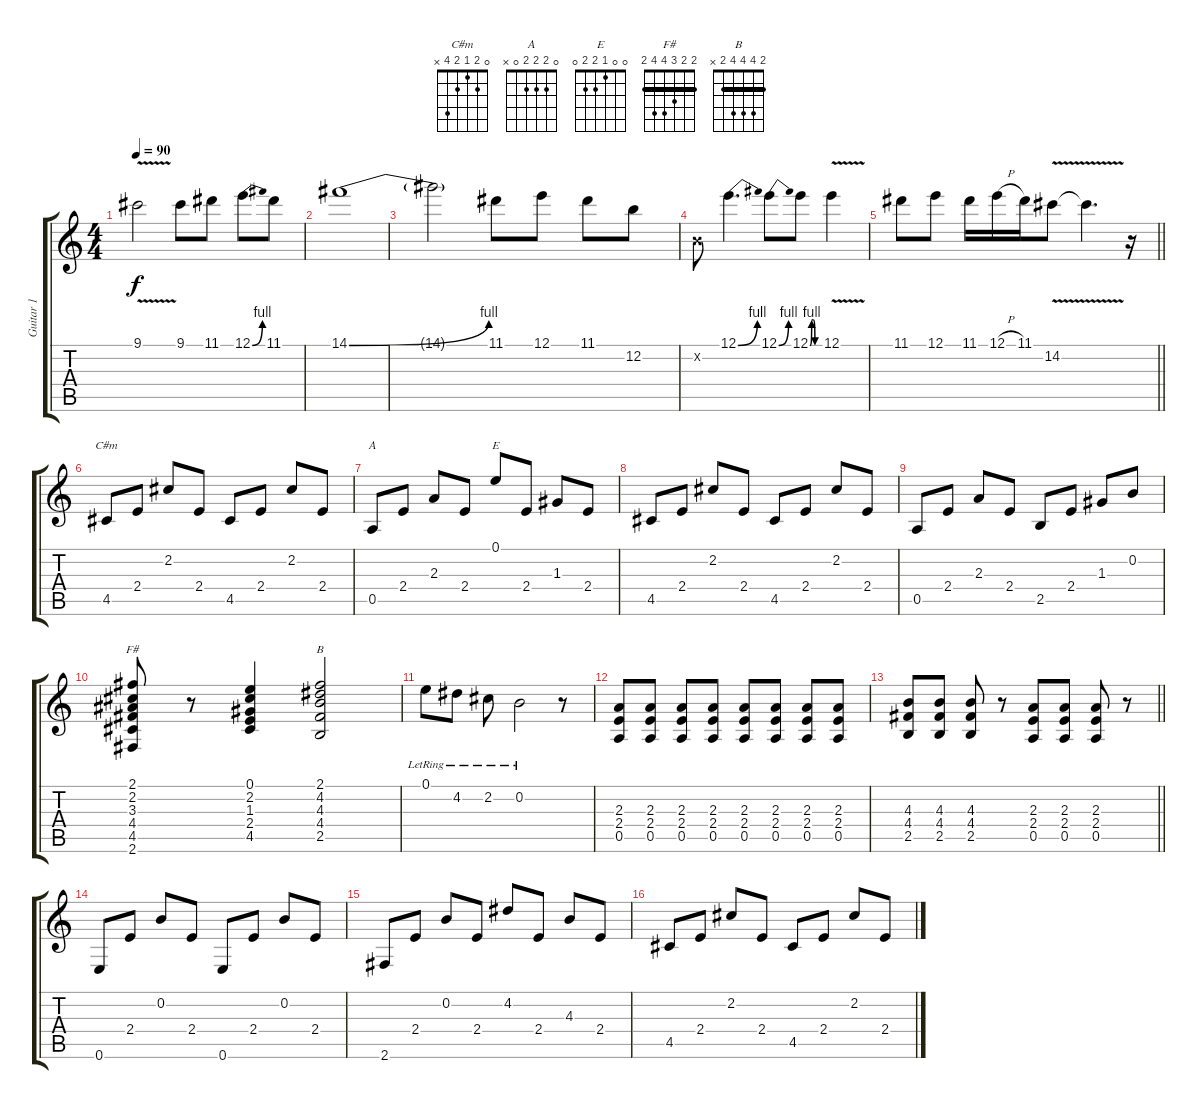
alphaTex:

\track ("Guitar 1" "Guitar 1") {instrument overdrivenguitar}
\staff {score tabs}
\tuning (E4 B3 G3 D3 A2 E2) {hide}
\chord ("C#m" 0 2 1 2 4 x)
\chord ("A" 0 2 2 2 0 x)
\chord ("E" 0 0 1 2 2 0)
\chord ("F#" 2 2 3 4 4 2) {barre 2}
\chord ("B" 2 4 4 4 2 x) {barre 2}
\ts (4 4)
\tempo 90
\clef g2
\ks c
9.1{v t}.2{dy f} 9.1.8 11.1.8 12.1{be (bend 0 0 60 4)}.8 11.1.8 |
14.1{be (bend 0 0 60 4)}.1 |
14.1{t}.2 11.1.8 12.1.8 11.1.8 12.2.8 |
0.2{x}.8 12.1{be (bend 0 0 60 4)}.4{d} 12.1{be (bend 0 0 60 4)}.8 12.1{be (custom 0 0 10 4 20 4 30 0 60 0)}.8 12.1{v}.4 |
\barLineRight lightlight
11.1.8 12.1.8 11.1.16 12.1{h}.16 11.1.16 14.2{v}.8 14.2{t}.4{d} r.16 |
4.5.8{ch "C#m" instrument acousticguitarsteel} 2.4.8 2.2.8 2.4.8 4.5.8 2.4.8 2.2.8 2.4.8 |
0.5.8{ch "A"} 2.4.8 2.3.8 2.4.8 0.1.8{ch "E"} 2.4.8 1.3.8 2.4.8 |
4.5.8 2.4.8 2.2.8 2.4.8 4.5.8 2.4.8 2.2.8 2.4.8 |
0.5.8 2.4.8 2.3.8 2.4.8 2.5.8 2.4.8 1.3.8 0.2.8 |
(2.1 2.2 3.3 4.4 4.5 2.6).8{ch "F#"} r.8 (0.1 2.2 1.3 2.4 4.5).4 (2.1 4.2 4.3 4.4 2.5).2{ch "B"} |
0.1{lr}.8 4.2{lr}.8 2.2{lr}.8 0.2{lr}.2 r.8 |
(2.3 2.4 0.5).8{instrument overdrivenguitar} (2.3 2.4 0.5).8 (2.3 2.4 0.5).8 (2.3 2.4 0.5).8 (2.3 2.4 0.5).8 (2.3 2.4 0.5).8 (2.3 2.4 0.5).8 (2.3 2.4 0.5).8 |
\barLineRight lightlight
(4.3 4.4 2.5).8 (4.3 4.4 2.5).8 (4.3 4.4 2.5).8 r.8 (2.3 2.4 0.5).8 (2.3 2.4 0.5).8 (2.3 2.4 0.5).8 r.8 |
0.6.8 2.4.8 0.2.8 2.4.8 0.6.8 2.4.8 0.2.8 2.4.8 |
2.6.8 2.4.8 0.2.8 2.4.8 4.2.8 2.4.8 4.3.8 2.4.8 |
4.5.8 2.4.8 2.2.8 2.4.8 4.5.8 2.4.8 2.2.8 2.4.8
